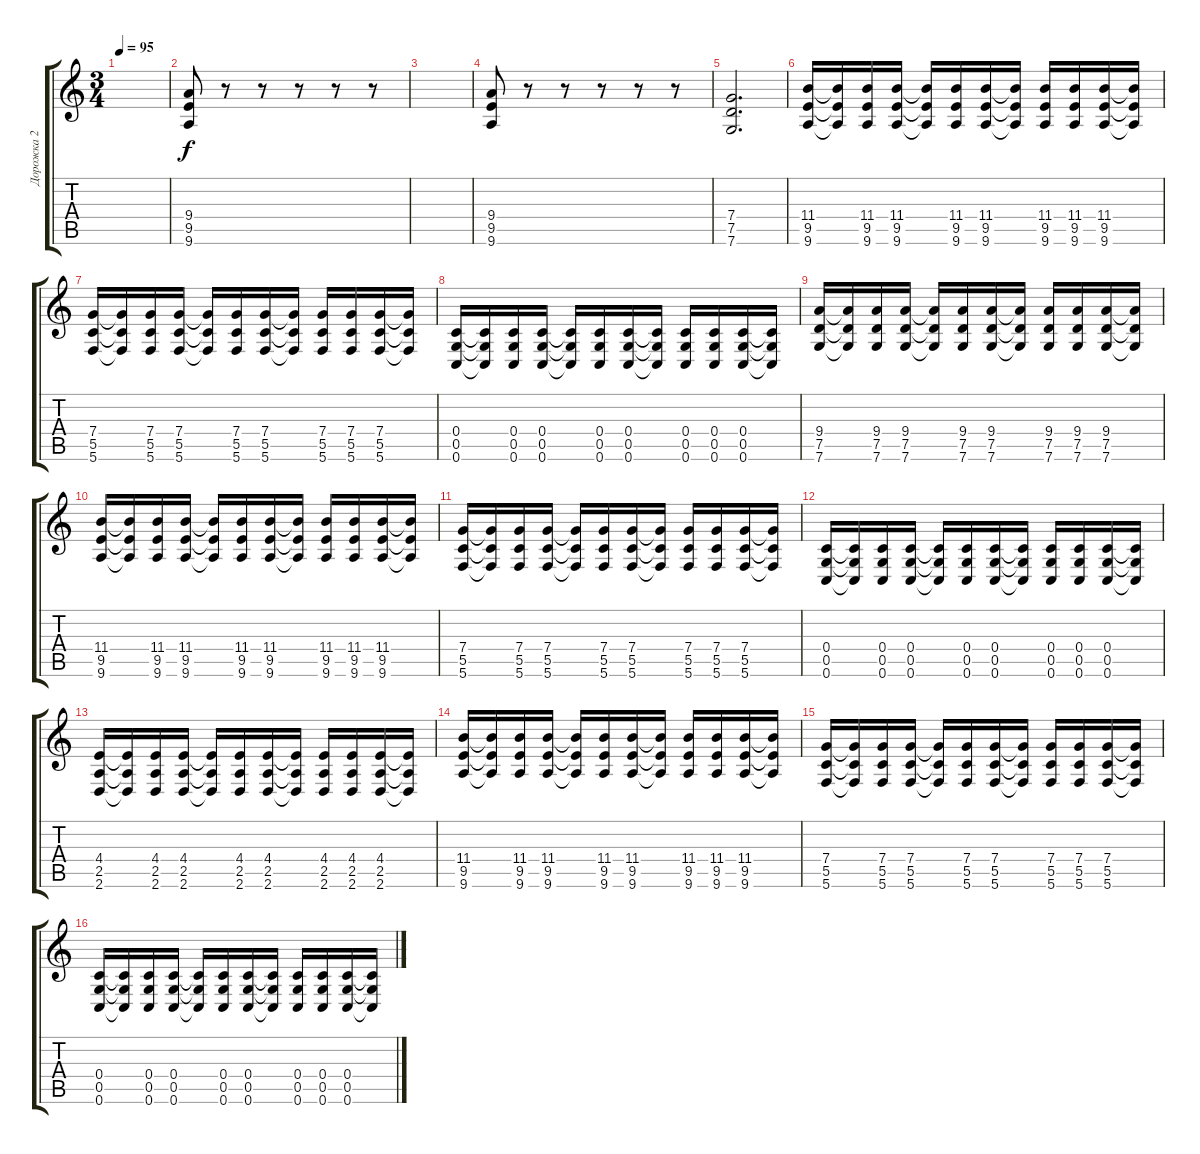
\track ("Дорожка 2" "Дорожка 2") {instrument distortionguitar}
\staff {score tabs}
\tuning (D4 A3 F3 C3 G2 C2) {hide}
\ts (3 4)
\tempo 95
\clef g2
\ks c
|
(9.4 9.5 9.6).8 r.8 r.8 r.8 r.8 r.8 |
|
(9.4 9.5 9.6).8 r.8 r.8 r.8 r.8 r.8 |
(7.4 7.5 7.6).2{d} |
(11.4 9.5 9.6).16 (11.4{t} 9.5{t} 9.6{t}).16 (11.4 9.5 9.6).16 (11.4 9.5 9.6).16 (11.4{t} 9.5{t} 9.6{t}).16 (11.4 9.5 9.6).16 (11.4 9.5 9.6).16 (11.4{t} 9.5{t} 9.6{t}).16 (11.4 9.5 9.6).16 (11.4 9.5 9.6).16 (11.4 9.5 9.6).16 (11.4{t} 9.5{t} 9.6{t}).16 |
(7.4 5.5 5.6).16 (7.4{t} 5.5{t} 5.6{t}).16 (7.4 5.5 5.6).16 (7.4 5.5 5.6).16 (7.4{t} 5.5{t} 5.6{t}).16 (7.4 5.5 5.6).16 (7.4 5.5 5.6).16 (7.4{t} 5.5{t} 5.6{t}).16 (7.4 5.5 5.6).16 (7.4 5.5 5.6).16 (7.4 5.5 5.6).16 (7.4{t} 5.5{t} 5.6{t}).16 |
(0.4 0.5 0.6).16 (0.4{t} 0.5{t} 0.6{t}).16 (0.4 0.5 0.6).16 (0.4 0.5 0.6).16 (0.4{t} 0.5{t} 0.6{t}).16 (0.4 0.5 0.6).16 (0.4 0.5 0.6).16 (0.4{t} 0.5{t} 0.6{t}).16 (0.4 0.5 0.6).16 (0.4 0.5 0.6).16 (0.4 0.5 0.6).16 (0.4{t} 0.5{t} 0.6{t}).16 |
(9.4 7.5 7.6).16 (9.4{t} 7.5{t} 7.6{t}).16 (9.4 7.5 7.6).16 (9.4 7.5 7.6).16 (9.4{t} 7.5{t} 7.6{t}).16 (9.4 7.5 7.6).16 (9.4 7.5 7.6).16 (9.4{t} 7.5{t} 7.6{t}).16 (9.4 7.5 7.6).16 (9.4 7.5 7.6).16 (9.4 7.5 7.6).16 (9.4{t} 7.5{t} 7.6{t}).16 |
(11.4 9.5 9.6).16 (11.4{t} 9.5{t} 9.6{t}).16 (11.4 9.5 9.6).16 (11.4 9.5 9.6).16 (11.4{t} 9.5{t} 9.6{t}).16 (11.4 9.5 9.6).16 (11.4 9.5 9.6).16 (11.4{t} 9.5{t} 9.6{t}).16 (11.4 9.5 9.6).16 (11.4 9.5 9.6).16 (11.4 9.5 9.6).16 (11.4{t} 9.5{t} 9.6{t}).16 |
(7.4 5.5 5.6).16 (7.4{t} 5.5{t} 5.6{t}).16 (7.4 5.5 5.6).16 (7.4 5.5 5.6).16 (7.4{t} 5.5{t} 5.6{t}).16 (7.4 5.5 5.6).16 (7.4 5.5 5.6).16 (7.4{t} 5.5{t} 5.6{t}).16 (7.4 5.5 5.6).16 (7.4 5.5 5.6).16 (7.4 5.5 5.6).16 (7.4{t} 5.5{t} 5.6{t}).16 |
(0.4 0.5 0.6).16 (0.4{t} 0.5{t} 0.6{t}).16 (0.4 0.5 0.6).16 (0.4 0.5 0.6).16 (0.4{t} 0.5{t} 0.6{t}).16 (0.4 0.5 0.6).16 (0.4 0.5 0.6).16 (0.4{t} 0.5{t} 0.6{t}).16 (0.4 0.5 0.6).16 (0.4 0.5 0.6).16 (0.4 0.5 0.6).16 (0.4{t} 0.5{t} 0.6{t}).16 |
(4.4 2.5 2.6).16 (4.4{t} 2.5{t} 2.6{t}).16 (4.4 2.5 2.6).16 (4.4 2.5 2.6).16 (4.4{t} 2.5{t} 2.6{t}).16 (4.4 2.5 2.6).16 (4.4 2.5 2.6).16 (4.4{t} 2.5{t} 2.6{t}).16 (4.4 2.5 2.6).16 (4.4 2.5 2.6).16 (4.4 2.5 2.6).16 (4.4{t} 2.5{t} 2.6{t}).16 |
(11.4 9.5 9.6).16 (11.4{t} 9.5{t} 9.6{t}).16 (11.4 9.5 9.6).16 (11.4 9.5 9.6).16 (11.4{t} 9.5{t} 9.6{t}).16 (11.4 9.5 9.6).16 (11.4 9.5 9.6).16 (11.4{t} 9.5{t} 9.6{t}).16 (11.4 9.5 9.6).16 (11.4 9.5 9.6).16 (11.4 9.5 9.6).16 (11.4{t} 9.5{t} 9.6{t}).16 |
(7.4 5.5 5.6).16 (7.4{t} 5.5{t} 5.6{t}).16 (7.4 5.5 5.6).16 (7.4 5.5 5.6).16 (7.4{t} 5.5{t} 5.6{t}).16 (7.4 5.5 5.6).16 (7.4 5.5 5.6).16 (7.4{t} 5.5{t} 5.6{t}).16 (7.4 5.5 5.6).16 (7.4 5.5 5.6).16 (7.4 5.5 5.6).16 (7.4{t} 5.5{t} 5.6{t}).16 |
(0.4 0.5 0.6).16 (0.4{t} 0.5{t} 0.6{t}).16 (0.4 0.5 0.6).16 (0.4 0.5 0.6).16 (0.4{t} 0.5{t} 0.6{t}).16 (0.4 0.5 0.6).16 (0.4 0.5 0.6).16 (0.4{t} 0.5{t} 0.6{t}).16 (0.4 0.5 0.6).16 (0.4 0.5 0.6).16 (0.4 0.5 0.6).16 (0.4{t} 0.5{t} 0.6{t}).16
